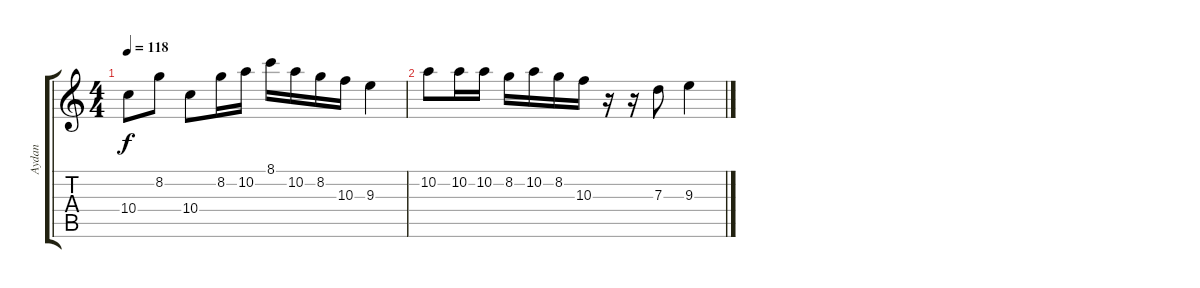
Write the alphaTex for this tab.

\track ("Aydan" "Aydan") {instrument distortionguitar}
\staff {score tabs}
\tuning (E4 B3 G3 D3 A2 E2) {hide}
\ts (4 4)
\tempo 118
\clef g2
\ks c
10.4.8{dy f instrument distortionguitar} 8.2.8 10.4.8 8.2.16 10.2.16 8.1.16 10.2.16 8.2.16 10.3.16 9.3.4 |
10.2.8 10.2.16 10.2.16 8.2.16 10.2.16 8.2.16 10.3.16 r.16 r.16 7.3.8 9.3.4{volume 4}
